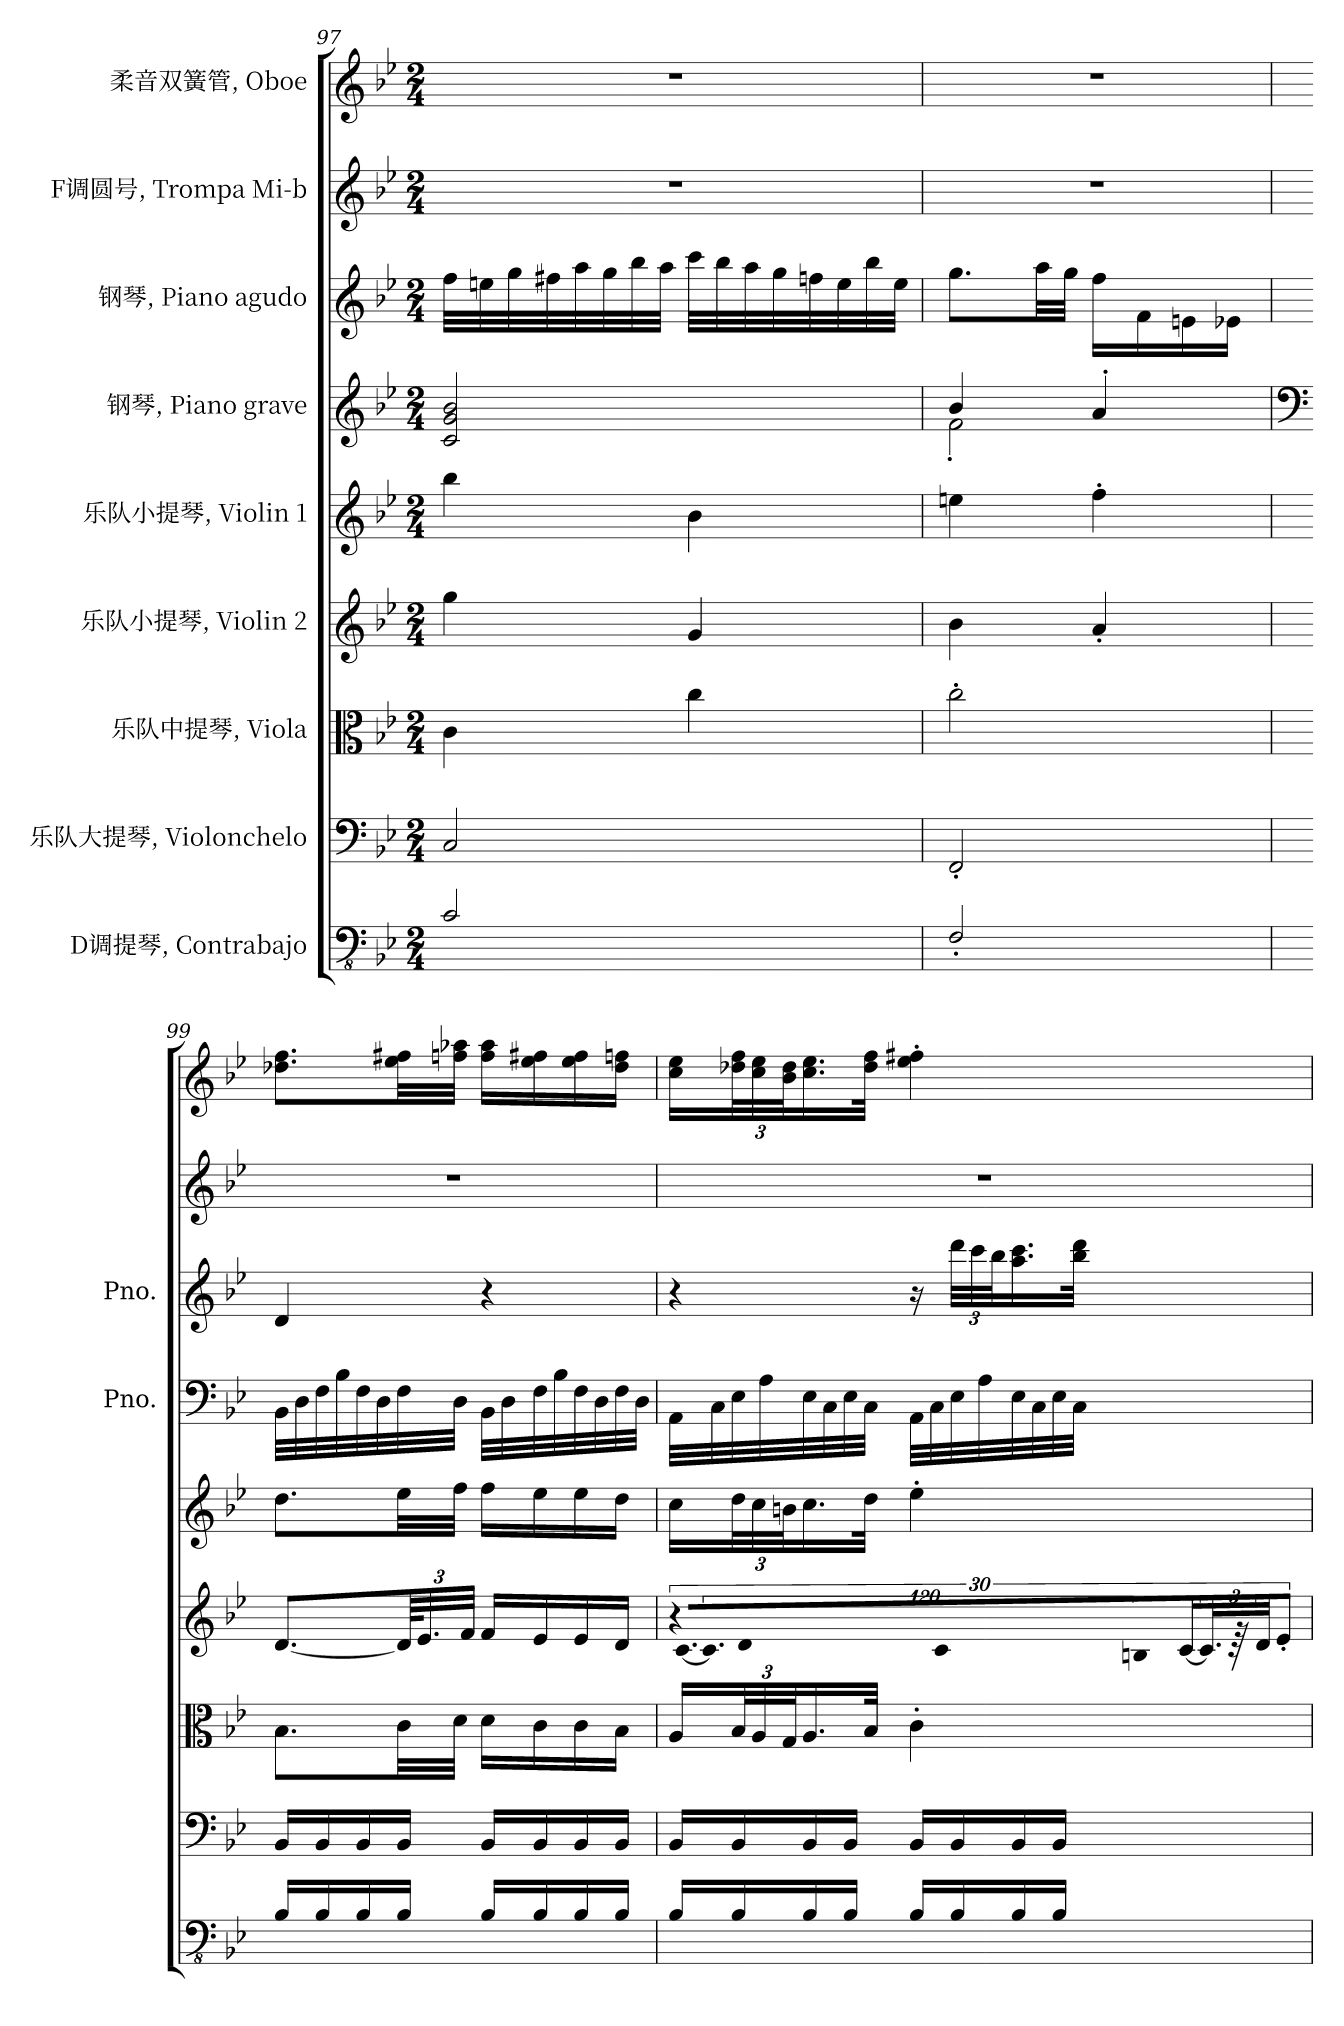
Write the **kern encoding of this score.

**kern	**kern	**kern	**kern	**kern	**kern	**kern	**kern	**kern
*part9	*part8	*part7	*part6	*part5	*part4	*part3	*part2	*part1
*staff9	*staff8	*staff7	*staff6	*staff5	*staff4	*staff3	*staff2	*staff1
*I"D调提琴, Contrabajo	*I"乐队大提琴, Violonchelo	*I"乐队中提琴, Viola	*I"乐队小提琴, Violin 2	*I"乐队小提琴, Violin 1	*I"钢琴, Piano grave	*I"钢琴, Piano agudo	*I"F调圆号, Trompa Mi-b	*I"柔音双簧管, Oboe
*	*	*	*	*	*I'Pno.	*I'Pno.	*	*
!!LO:PB:g=z
*clefFv4	*clefF4	*clefC3	*clefG2	*clefG2	*clefG2	*clefG2	*clefG2	*clefG2
*ITrd7c12	*	*	*	*	*	*	*ITrd4c7	*ITrd2c3
*k[b-e-]	*k[b-e-]	*k[b-e-]	*k[b-e-]	*k[b-e-]	*k[b-e-]	*k[b-e-]	*k[b-e-a-]	*k[f#]
*M2/4	*M2/4	*M2/4	*M2/4	*M2/4	*M2/4	*M2/4	*M2/4	*M2/4
=97	=97	=97	=97	=97	=97	=97	=97	=97
2CC/	2C/	4c\	4gg\	4bb-\	2c/ 2g/ 2b-/	32ff\LLL	2r	2r
.	.	.	.	.	.	32een\	.	.
.	.	.	.	.	.	32gg\	.	.
.	.	.	.	.	.	32ff#X\	.	.
.	.	.	.	.	.	32aa\	.	.
.	.	.	.	.	.	32gg\	.	.
.	.	.	.	.	.	32bb-\	.	.
.	.	.	.	.	.	32aa\JJJ	.	.
.	.	4cc\	4g/	4b-\	.	32ccc\LLL	.	.
.	.	.	.	.	.	32bb-\	.	.
.	.	.	.	.	.	32aa\	.	.
.	.	.	.	.	.	32gg\	.	.
.	.	.	.	.	.	32ffn\	.	.
.	.	.	.	.	.	32ee\	.	.
.	.	.	.	.	.	32bb-\	.	.
.	.	.	.	.	.	32ee\JJJ	.	.
=98	=98	=98	=98	=98	=98	=98	=98	=98
*	*	*	*	*	*^	*	*	*
2FFF'/	2FF'/	2cc'\	4b-\	4een\	4b-/	2f'\	8.gg\L	2r	2r
.	.	.	.	.	.	.	32aa\LL	.	.
.	.	.	.	.	.	.	32gg\JJJ	.	.
.	.	.	4a'/	4ff'\	4a'/	.	16ff\LL	.	.
.	.	.	.	.	.	.	16f\	.	.
.	.	.	.	.	.	.	16en\	.	.
.	.	.	.	.	.	.	16e-X\JJ	.	.
*	*	*	*	*	*v	*v	*	*	*
!!LO:PB:g=z
=99	=99	=99	=99	=99	=99	=99	=99	=99
*	*	*	*	*	*clefF4	*	*	*
*	*	*	*	*	*	*	*	*MM39
16BBB-/LL	16BB-/LL	8.B-\L	[8.d/L	8.dd\L	32BB-\LLL	4d/	2r	8.b-X\ 8.dd\L
.	.	.	.	.	32D\	.	.	.
16BBB-/	16BB-/	.	.	.	32F\	.	.	.
.	.	.	.	.	32B-\	.	.	.
16BBB-/	16BB-/	.	.	.	32F\	.	.	.
.	.	.	.	.	32D\	.	.	.
*	*	*	*Xbrackettup	*	*	*	*	*
16BBB-/JJ	16BB-/JJ	32c\LL	96d/KLL]	32ee-\LL	32F\	.	.	32cc\ 32dd#X\LL
.	.	.	48.e-/	.	.	.	.	.
.	.	32d\JJJ	.	32ff\JJJ	32D\JJJ	.	.	32ddn\ 32ffn\JJJ
.	.	.	48f/JJJ	.	.	.	.	.
16BBB-/LL	16BB-/LL	16d\LL	16f/LL	16ff\LL	32BB-\LLL	4r	.	16dd\ 16ff\LL
.	.	.	.	.	32D\	.	.	.
16BBB-/	16BB-/	16c\	16e-/	16ee-\	32F\	.	.	16cc\ 16dd#X\
.	.	.	.	.	32B-\	.	.	.
16BBB-/	16BB-/	16c\	16e-/	16ee-\	32F\	.	.	16cc\ 16dd#\
.	.	.	.	.	32D\	.	.	.
16BBB-/JJ	16BB-/JJ	16B-\JJ	16d/JJ	16dd\JJ	32F\	.	.	16b-\ 16ddn\JJ
.	.	.	.	.	32D\JJJ	.	.	.
!!LO:PB:g=z
=100	=100	=100	=100	=100	=100	=100	=100	=100
*	*	*	*brackettup	*	*	*	*	*
!	!	!	!LO:N:vis=128	!	!	!	!	!
16BBB-/LL	16BB-/LL	16A/LL	1920%17r	16cc\LL	32AA\LLL	4r	2r	16a\ 16cc\LL
!	!	!	!LO:N:vis=256.	!	!	!	!	!
.	.	.	[1920%17c/KKLLL	.	.	.	.	.
!	!	!	!LO:N:vis=32.	!	!	!	!	!
.	.	.	1920%103c/]	.	.	.	.	.
.	.	.	.	.	32C\	.	.	.
*	*	*Xbrackettup	*	*Xbrackettup	*	*	*	*Xbrackettup
16BBB-/	16BB-/	48B-/L	.	48dd\L	32E-\	.	.	48b-X\ 48dd\L
!	!	!	!LO:N:vis=256%9	!	!	!	!	!
.	.	.	960%17d/L	.	.	.	.	.
.	.	48A/	.	48cc\	.	.	.	48a\ 48cc\
!	!	!	!LO:N:vis=256%9	!	!	!	!	!
.	.	.	960%17c/	.	.	.	.	.
.	.	.	.	.	32A\	.	.	.
.	.	48G/J	.	48bn\J	.	.	.	48g\ 48b-\J
.	.	.	1920ryy	.	.	.	.	.
!	!	!	!LO:N:vis=256%9	!	!	!	!	!
.	.	.	960%17Bn/JJ	.	.	.	.	.
16BBB-/	16BB-/	16.A/	[16c/	16.cc\	32E-\	.	.	16.a\ 16.cc\
.	.	.	.	.	32C\	.	.	.
16BBB-/JJ	16BB-/JJ	.	48.c/JJk]	.	32E-\	.	.	.
.	.	32B-/JJk	96r	32dd\JJk	32C\JJJ	.	.	32b-\ 32dd\JJk
.	.	.	48d/	.	.	.	.	.
16BBB-/LL	16BB-/LL	4c'\	4e-'/	4ee-'\	32AA\LLL	16r	.	4cc\' 4dd#X\'
.	.	.	.	.	32C\	.	.	.
*	*	*	*	*	*	*Xbrackettup	*	*
16BBB-/	16BB-/	.	.	.	32E-\	48ddd\LLL	.	.
.	.	.	.	.	.	48ccc\	.	.
.	.	.	.	.	32A\	.	.	.
.	.	.	.	.	.	48bb-\J	.	.
16BBB-/	16BB-/	.	.	.	32E-\	16.aa\ 16.ccc\	.	.
.	.	.	.	.	32C\	.	.	.
16BBB-/JJ	16BB-/JJ	.	.	.	32E-\	.	.	.
.	.	.	.	.	32C\JJJ	32bb-\ 32ddd\JJk	.	.
=	=	=	=	=	=	=	=	=
*-	*-	*-	*-	*-	*-	*-	*-	*-
